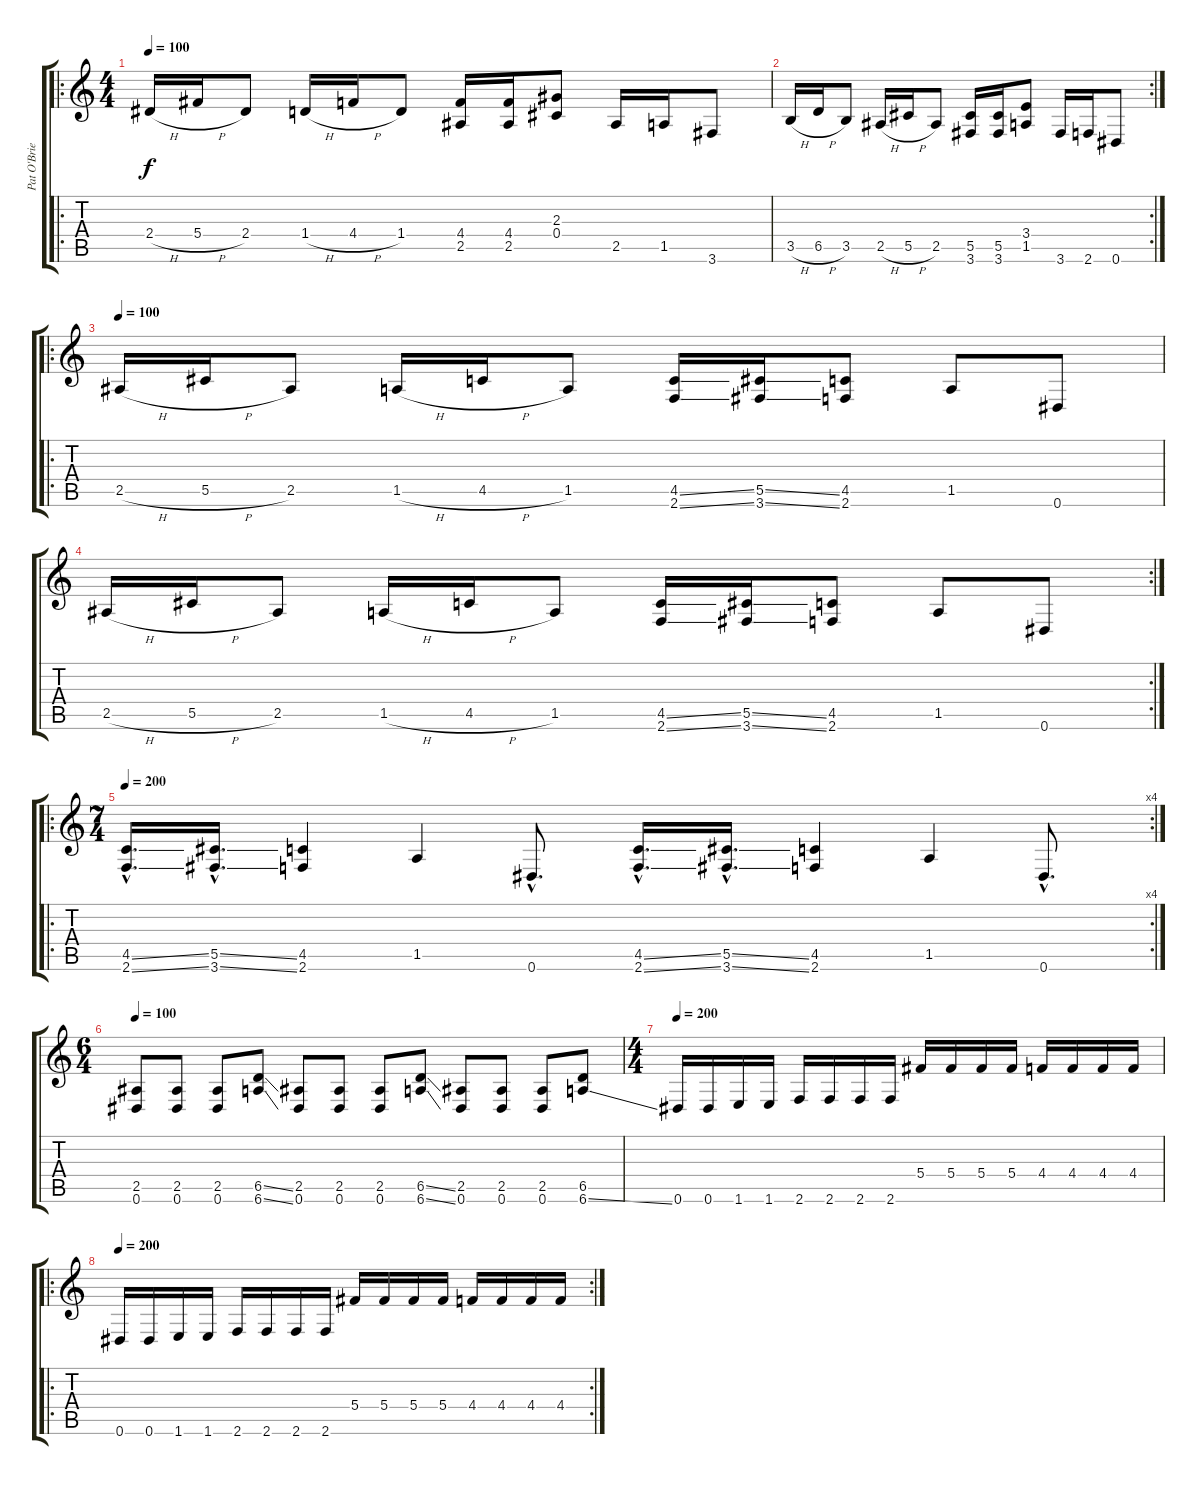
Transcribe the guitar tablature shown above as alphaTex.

\track ("Pat O'Brien" "Pat O'Brie") {instrument distortionguitar}
\staff {score tabs}
\tuning (Eb4 Bb3 Gb3 Db3 Ab2 Eb2) {hide}
\ro
\ts (4 4)
\tempo 100
\clef g2
\ks c
2.4{h}.16{dy f} 5.4{h}.16 2.4.8 1.4{h}.16 4.4{h}.16 1.4.8 (4.4 2.5).16 (4.4 2.5).16 (2.3 0.4).8 2.5.16 1.5.16 3.6.8 |
\rc 2
3.5{h}.16 6.5{h}.16 3.5.8 2.5{h}.16 5.5{h}.16 2.5.8 (5.5 3.6).16 (5.5 3.6).16 (3.4 1.5).8 3.6.16 2.6.16 0.6.8 |
\ro
\tempo 100
2.5{h}.16 5.5{h}.16 2.5.8 1.5{h}.16 4.5{h}.16 1.5.8 (4.5{ss} 2.6{ss}).16 (5.5{ss} 3.6{ss}).16 (4.5 2.6).8 1.5.8 0.6.8 |
\rc 2
2.5{h}.16 5.5{h}.16 2.5.8 1.5{h}.16 4.5{h}.16 1.5.8 (4.5{ss} 2.6{ss}).16 (5.5{ss} 3.6{ss}).16 (4.5 2.6).8 1.5.8 0.6.8 |
\ro
\rc 4
\ts (7 4)
\tempo 200
(4.5{ss hac} 2.6{ss hac}).16{d} (5.5{ss hac} 3.6{ss hac}).16{d} (4.5 2.6).4 1.5.4 0.6{hac}.8{d} (4.5{ss hac} 2.6{ss hac}).16{d} (5.5{ss hac} 3.6{ss hac}).16{d} (4.5 2.6).4 1.5.4 0.6{hac}.8{d} |
\ts (6 4)
\tempo 100
(2.5 0.6).8 (2.5 0.6).8 (2.5 0.6).8 (6.5{ss} 6.6{ss}).8 (2.5 0.6).8 (2.5 0.6).8 (2.5 0.6).8 (6.5{ss} 6.6{ss}).8 (2.5 0.6).8 (2.5 0.6).8 (2.5 0.6).8 (6.5 6.6{ss}).8 |
\ts (4 4)
\tempo 200
0.6.16 0.6.16 1.6.16 1.6.16 2.6.16 2.6.16 2.6.16 2.6.16 5.4.16 5.4.16 5.4.16 5.4.16 4.4.16 4.4.16 4.4.16 4.4.16 |
\ro
\rc 2
\tempo 200
0.6.16 0.6.16 1.6.16 1.6.16 2.6.16 2.6.16 2.6.16 2.6.16 5.4.16 5.4.16 5.4.16 5.4.16 4.4.16 4.4.16 4.4.16 4.4.16
